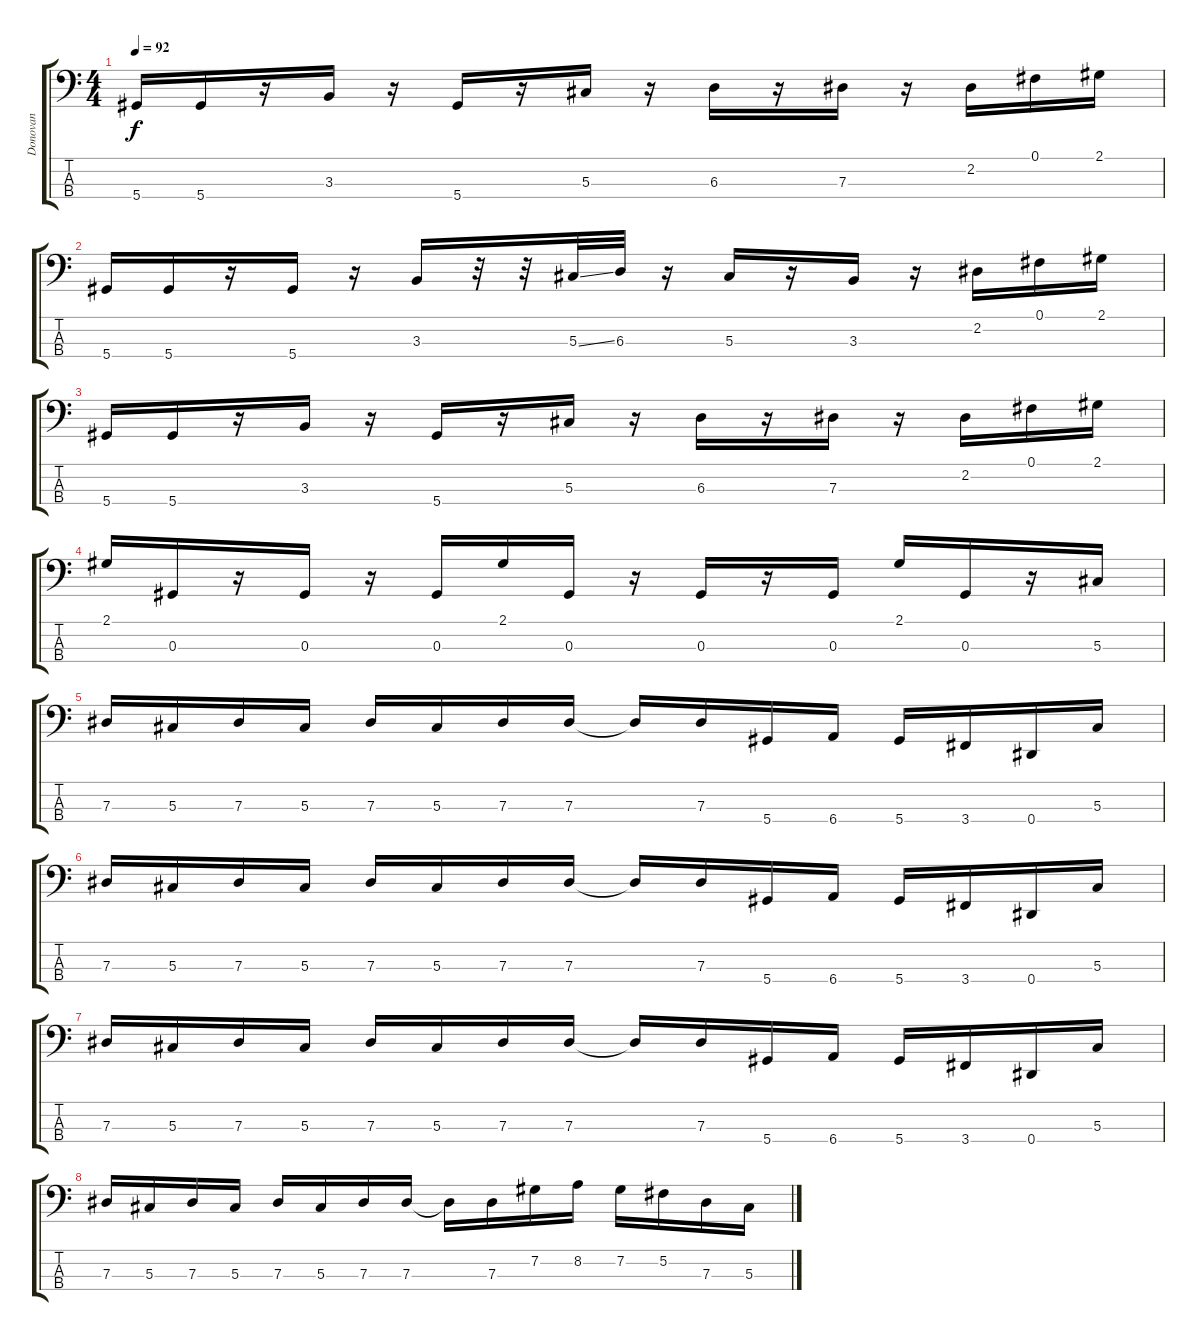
\track ("Donovan" "Donovan") {instrument electricbassfinger}
\staff {score tabs}
\tuning (Gb2 Db2 Ab1 Eb1) {hide}
\ts (4 4)
\tempo 92
\clef f4
\ks c
5.4.16{dy f} 5.4.16 r.16 3.3.16 r.16 5.4.16 r.16 5.3.16 r.16 6.3.16 r.16 7.3.16 r.16 2.2.16 0.1.16 2.1.16 |
5.4.16 5.4.16 r.16 5.4.16 r.16 3.3.16 r.32 r.32 5.3{ss}.32 6.3.32 r.16 5.3.16 r.16 3.3.16 r.16 2.2.16 0.1.16 2.1.16 |
5.4.16 5.4.16 r.16 3.3.16 r.16 5.4.16 r.16 5.3.16 r.16 6.3.16 r.16 7.3.16 r.16 2.2.16 0.1.16 2.1.16 |
2.1.16 0.3.16 r.16 0.3.16 r.16 0.3.16 2.1.16 0.3.16 r.16 0.3.16 r.16 0.3.16 2.1.16 0.3.16 r.16 5.3.16 |
7.3.16 5.3.16 7.3.16 5.3.16 7.3.16 5.3.16 7.3.16 7.3.16 7.3{t}.16 7.3.16 5.4.16 6.4.16 5.4.16 3.4.16 0.4.16 5.3.16 |
7.3.16 5.3.16 7.3.16 5.3.16 7.3.16 5.3.16 7.3.16 7.3.16 7.3{t}.16 7.3.16 5.4.16 6.4.16 5.4.16 3.4.16 0.4.16 5.3.16 |
7.3.16 5.3.16 7.3.16 5.3.16 7.3.16 5.3.16 7.3.16 7.3.16 7.3{t}.16 7.3.16 5.4.16 6.4.16 5.4.16 3.4.16 0.4.16 5.3.16 |
7.3.16 5.3.16 7.3.16 5.3.16 7.3.16 5.3.16 7.3.16 7.3.16 7.3{t}.16 7.3.16 7.2.16 8.2.16 7.2.16 5.2.16 7.3.16 5.3.16
